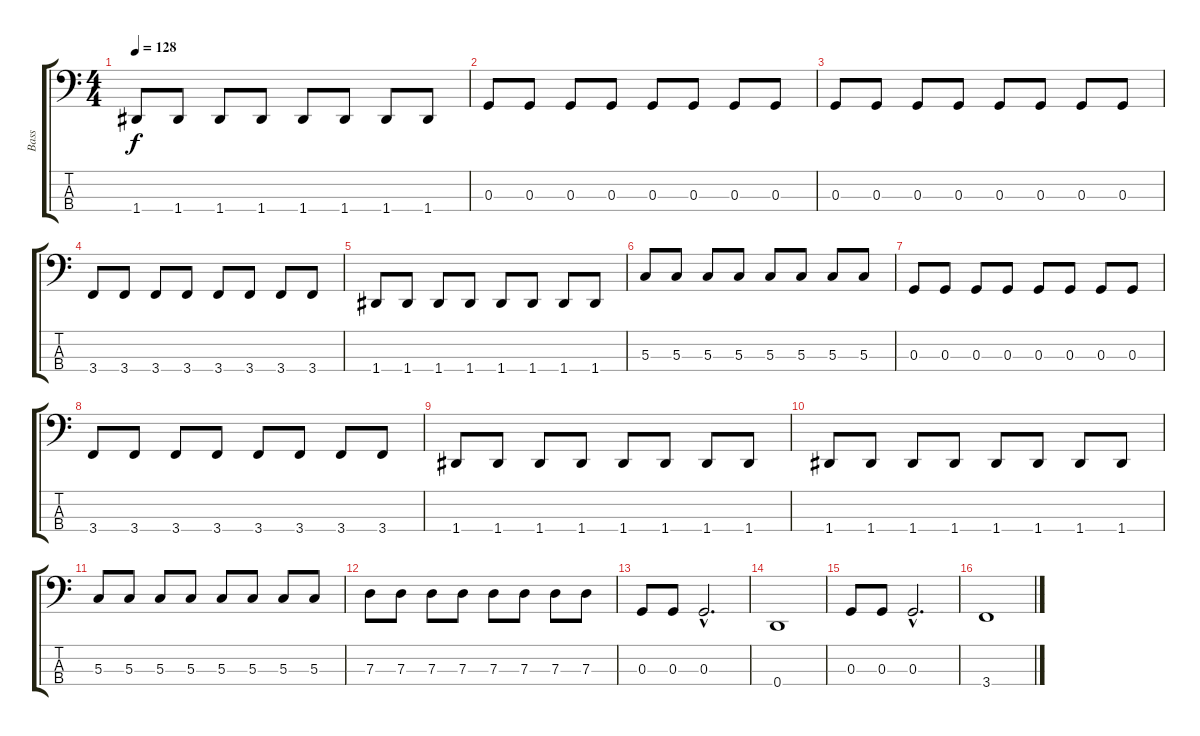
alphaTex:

\track ("Bass" "Bass") {instrument electricbasspick}
\staff {score tabs}
\tuning (F2 C2 G1 D1) {hide}
\ts (4 4)
\tempo 128
\clef f4
\ks c
1.4.8{dy f} 1.4.8 1.4.8 1.4.8 1.4.8 1.4.8 1.4.8 1.4.8 |
0.3.8 0.3.8 0.3.8 0.3.8 0.3.8 0.3.8 0.3.8 0.3.8 |
0.3.8 0.3.8 0.3.8 0.3.8 0.3.8 0.3.8 0.3.8 0.3.8 |
3.4.8 3.4.8 3.4.8 3.4.8 3.4.8 3.4.8 3.4.8 3.4.8 |
1.4.8 1.4.8 1.4.8 1.4.8 1.4.8 1.4.8 1.4.8 1.4.8 |
5.3.8 5.3.8 5.3.8 5.3.8 5.3.8 5.3.8 5.3.8 5.3.8 |
0.3.8 0.3.8 0.3.8 0.3.8 0.3.8 0.3.8 0.3.8 0.3.8 |
3.4.8 3.4.8 3.4.8 3.4.8 3.4.8 3.4.8 3.4.8 3.4.8 |
1.4.8 1.4.8 1.4.8 1.4.8 1.4.8 1.4.8 1.4.8 1.4.8 |
1.4.8 1.4.8 1.4.8 1.4.8 1.4.8 1.4.8 1.4.8 1.4.8 |
5.3.8 5.3.8 5.3.8 5.3.8 5.3.8 5.3.8 5.3.8 5.3.8 |
7.3.8 7.3.8 7.3.8 7.3.8 7.3.8 7.3.8 7.3.8 7.3.8 |
\section ("" "")
0.3.8 0.3.8 0.3{hac}.2{d} |
0.4.1 |
0.3.8 0.3.8 0.3{hac}.2{d} |
3.4.1
